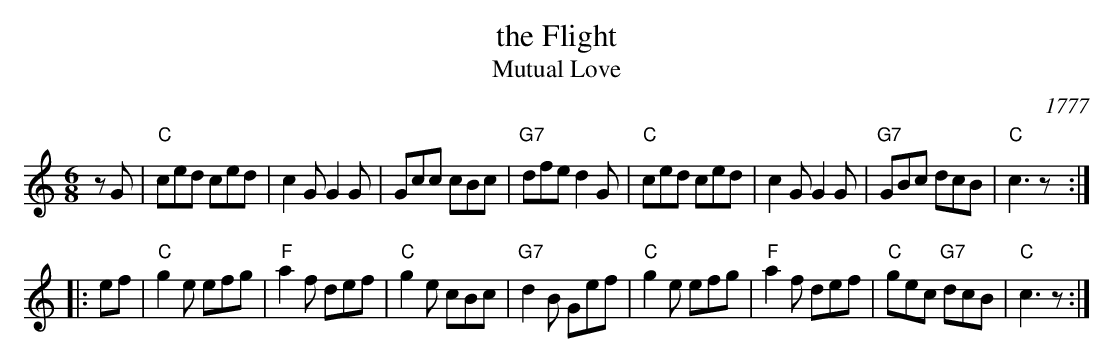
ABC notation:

X:1
T: the Flight
T: Mutual Love
O: 1777
M: 6/8
L: 1/8
K: C
zG |\
"C"ced ced | c2G G2G | Gcc cBc | "G7"dfe d2G |\
"C"ced ced | c2G G2G | "G7"GBc dcB | "C"c3 z :|
|: ef |\
"C"g2e efg | "F"a2f def | "C"g2e cBc | "G7"d2B Gef |\
"C"g2e efg | "F"a2f def | "C"gec "G7"dcB | "C"c3 z :|
